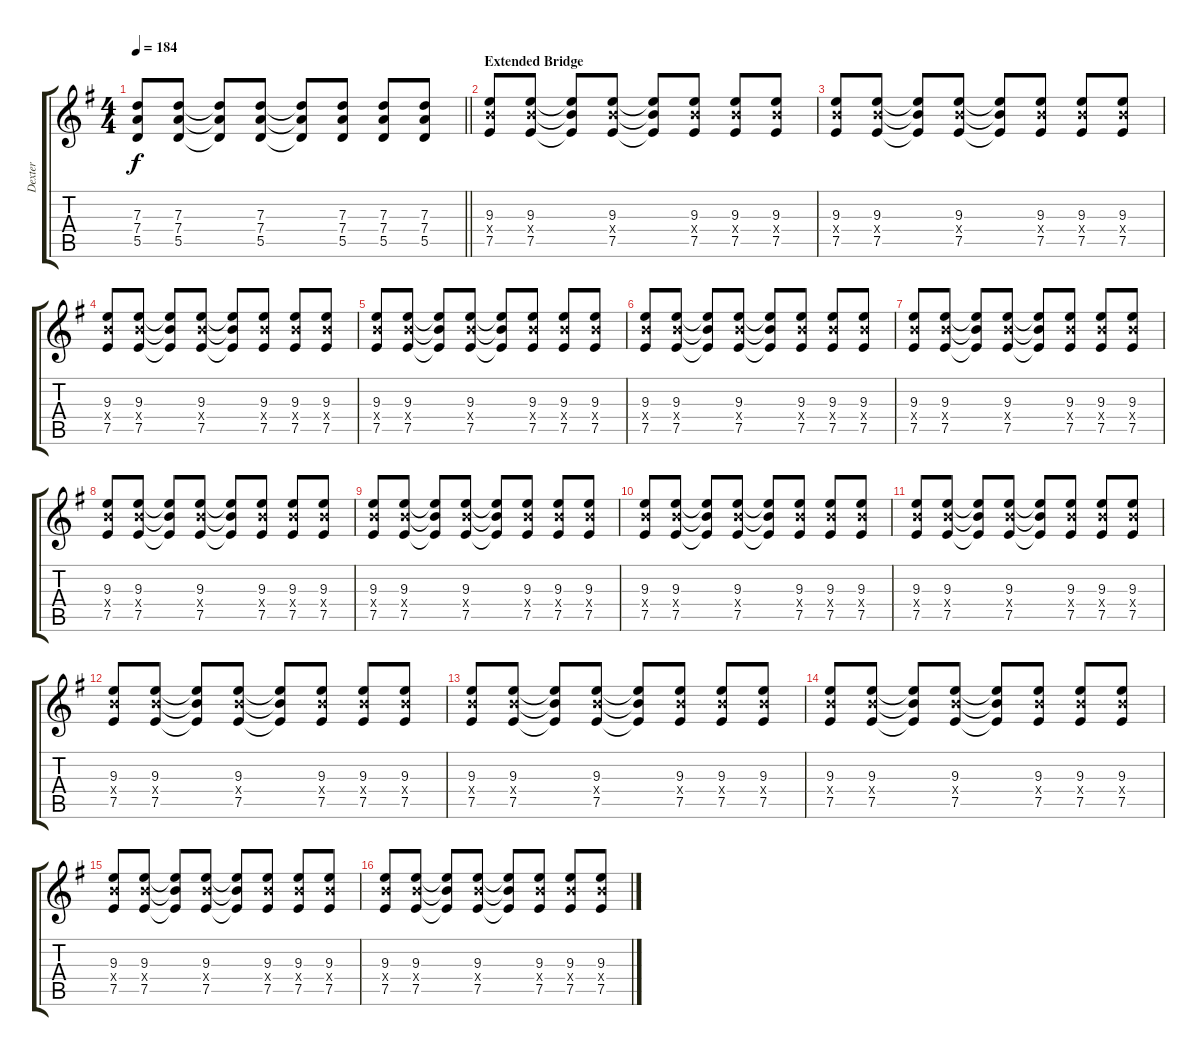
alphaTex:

\track ("Dexter" "Dexter") {instrument distortionguitar}
\staff {score tabs}
\tuning (E4 B3 G3 D3 A2 E2) {hide}
\ts (4 4)
\tempo 184
\clef g2
\barLineRight lightlight
\ks eminor
(7.3 7.4 5.5).8{dy f} (7.3 7.4 5.5).8 (7.3{t} 7.4{t} 5.5{t}).8 (7.3 7.4 5.5).8 (7.3{t} 7.4{t} 5.5{t}).8 (7.3 7.4 5.5).8 (7.3 7.4 5.5).8 (7.3 7.4 5.5).8 |
\section ("" "Extended Bridge")
(9.3 9.4{x} 7.5).8 (9.3 9.4{x} 7.5).8 (9.3{t} 9.4{t} 7.5{t}).8 (9.3 9.4{x} 7.5).8 (9.3{t} 9.4{t} 7.5{t}).8 (9.3 9.4{x} 7.5).8 (9.3 9.4{x} 7.5).8 (9.3 9.4{x} 7.5).8 |
(9.3 9.4{x} 7.5).8 (9.3 9.4{x} 7.5).8 (9.3{t} 9.4{t} 7.5{t}).8 (9.3 9.4{x} 7.5).8 (9.3{t} 9.4{t} 7.5{t}).8 (9.3 9.4{x} 7.5).8 (9.3 9.4{x} 7.5).8 (9.3 9.4{x} 7.5).8 |
(9.3 9.4{x} 7.5).8 (9.3 9.4{x} 7.5).8 (9.3{t} 9.4{t} 7.5{t}).8 (9.3 9.4{x} 7.5).8 (9.3{t} 9.4{t} 7.5{t}).8 (9.3 9.4{x} 7.5).8 (9.3 9.4{x} 7.5).8 (9.3 9.4{x} 7.5).8 |
(9.3 9.4{x} 7.5).8 (9.3 9.4{x} 7.5).8 (9.3{t} 9.4{t} 7.5{t}).8 (9.3 9.4{x} 7.5).8 (9.3{t} 9.4{t} 7.5{t}).8 (9.3 9.4{x} 7.5).8 (9.3 9.4{x} 7.5).8 (9.3 9.4{x} 7.5).8 |
(9.3 9.4{x} 7.5).8 (9.3 9.4{x} 7.5).8 (9.3{t} 9.4{t} 7.5{t}).8 (9.3 9.4{x} 7.5).8 (9.3{t} 9.4{t} 7.5{t}).8 (9.3 9.4{x} 7.5).8 (9.3 9.4{x} 7.5).8 (9.3 9.4{x} 7.5).8 |
(9.3 9.4{x} 7.5).8 (9.3 9.4{x} 7.5).8 (9.3{t} 9.4{t} 7.5{t}).8 (9.3 9.4{x} 7.5).8 (9.3{t} 9.4{t} 7.5{t}).8 (9.3 9.4{x} 7.5).8 (9.3 9.4{x} 7.5).8 (9.3 9.4{x} 7.5).8 |
(9.3 9.4{x} 7.5).8 (9.3 9.4{x} 7.5).8 (9.3{t} 9.4{t} 7.5{t}).8 (9.3 9.4{x} 7.5).8 (9.3{t} 9.4{t} 7.5{t}).8 (9.3 9.4{x} 7.5).8 (9.3 9.4{x} 7.5).8 (9.3 9.4{x} 7.5).8 |
(9.3 9.4{x} 7.5).8 (9.3 9.4{x} 7.5).8 (9.3{t} 9.4{t} 7.5{t}).8 (9.3 9.4{x} 7.5).8 (9.3{t} 9.4{t} 7.5{t}).8 (9.3 9.4{x} 7.5).8 (9.3 9.4{x} 7.5).8 (9.3 9.4{x} 7.5).8 |
(9.3 9.4{x} 7.5).8 (9.3 9.4{x} 7.5).8 (9.3{t} 9.4{t} 7.5{t}).8 (9.3 9.4{x} 7.5).8 (9.3{t} 9.4{t} 7.5{t}).8 (9.3 9.4{x} 7.5).8 (9.3 9.4{x} 7.5).8 (9.3 9.4{x} 7.5).8 |
(9.3 9.4{x} 7.5).8 (9.3 9.4{x} 7.5).8 (9.3{t} 9.4{t} 7.5{t}).8 (9.3 9.4{x} 7.5).8 (9.3{t} 9.4{t} 7.5{t}).8 (9.3 9.4{x} 7.5).8 (9.3 9.4{x} 7.5).8 (9.3 9.4{x} 7.5).8 |
(9.3 9.4{x} 7.5).8 (9.3 9.4{x} 7.5).8 (9.3{t} 9.4{t} 7.5{t}).8 (9.3 9.4{x} 7.5).8 (9.3{t} 9.4{t} 7.5{t}).8 (9.3 9.4{x} 7.5).8 (9.3 9.4{x} 7.5).8 (9.3 9.4{x} 7.5).8 |
(9.3 9.4{x} 7.5).8 (9.3 9.4{x} 7.5).8 (9.3{t} 9.4{t} 7.5{t}).8 (9.3 9.4{x} 7.5).8 (9.3{t} 9.4{t} 7.5{t}).8 (9.3 9.4{x} 7.5).8 (9.3 9.4{x} 7.5).8 (9.3 9.4{x} 7.5).8 |
(9.3 9.4{x} 7.5).8 (9.3 9.4{x} 7.5).8 (9.3{t} 9.4{t} 7.5{t}).8 (9.3 9.4{x} 7.5).8 (9.3{t} 9.4{t} 7.5{t}).8 (9.3 9.4{x} 7.5).8 (9.3 9.4{x} 7.5).8 (9.3 9.4{x} 7.5).8 |
(9.3 9.4{x} 7.5).8 (9.3 9.4{x} 7.5).8 (9.3{t} 9.4{t} 7.5{t}).8 (9.3 9.4{x} 7.5).8 (9.3{t} 9.4{t} 7.5{t}).8 (9.3 9.4{x} 7.5).8 (9.3 9.4{x} 7.5).8 (9.3 9.4{x} 7.5).8 |
(9.3 9.4{x} 7.5).8 (9.3 9.4{x} 7.5).8 (9.3{t} 9.4{t} 7.5{t}).8 (9.3 9.4{x} 7.5).8 (9.3{t} 9.4{t} 7.5{t}).8 (9.3 9.4{x} 7.5).8 (9.3 9.4{x} 7.5).8 (9.3 9.4{x} 7.5).8
